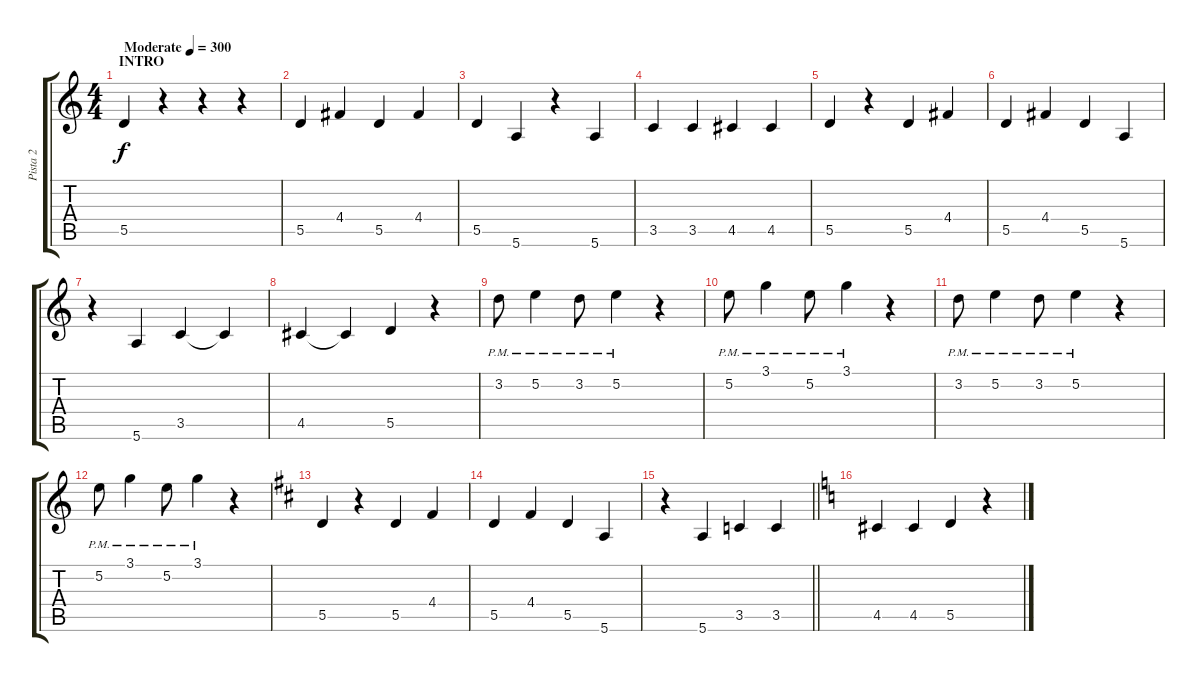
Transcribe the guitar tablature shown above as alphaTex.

\track ("Pista 2" "Pista 2") {instrument electricguitarclean}
\staff {score tabs}
\tuning (E4 B3 G3 D3 A2 E2) {hide}
\ts (4 4)
\section ("" "INTRO")
\tempo (300 "Moderate")
\clef g2
\ks c
5.5.4{dy f instrument electricguitarclean} r.4 r.4 r.4 |
5.5.4 4.4.4 5.5.4 4.4.4 |
5.5.4 5.6.4 r.4 5.6.4 |
3.5.4 3.5.4 4.5.4 4.5.4 |
5.5.4 r.4 5.5.4 4.4.4 |
5.5.4 4.4.4 5.5.4 5.6.4 |
r.4 5.6.4 3.5.4 3.5{t}.4 |
4.5.4 4.5{t}.4 5.5.4 r.4 |
3.2{pm}.8 5.2{pm}.4 3.2{pm}.8 5.2{pm}.4 r.4 |
5.2{pm}.8 3.1{pm}.4 5.2{pm}.8 3.1{pm}.4 r.4 |
3.2{pm}.8 5.2{pm}.4 3.2{pm}.8 5.2{pm}.4 r.4 |
5.2{pm}.8 3.1{pm}.4 5.2{pm}.8 3.1{pm}.4 r.4 |
\ks d
5.5.4 r.4 5.5.4 4.4.4 |
5.5.4 4.4.4 5.5.4 5.6.4 |
\barLineRight lightlight
r.4 5.6.4 3.5.4 3.5.4 |
\ks c
4.5.4 4.5.4 5.5.4 r.4
